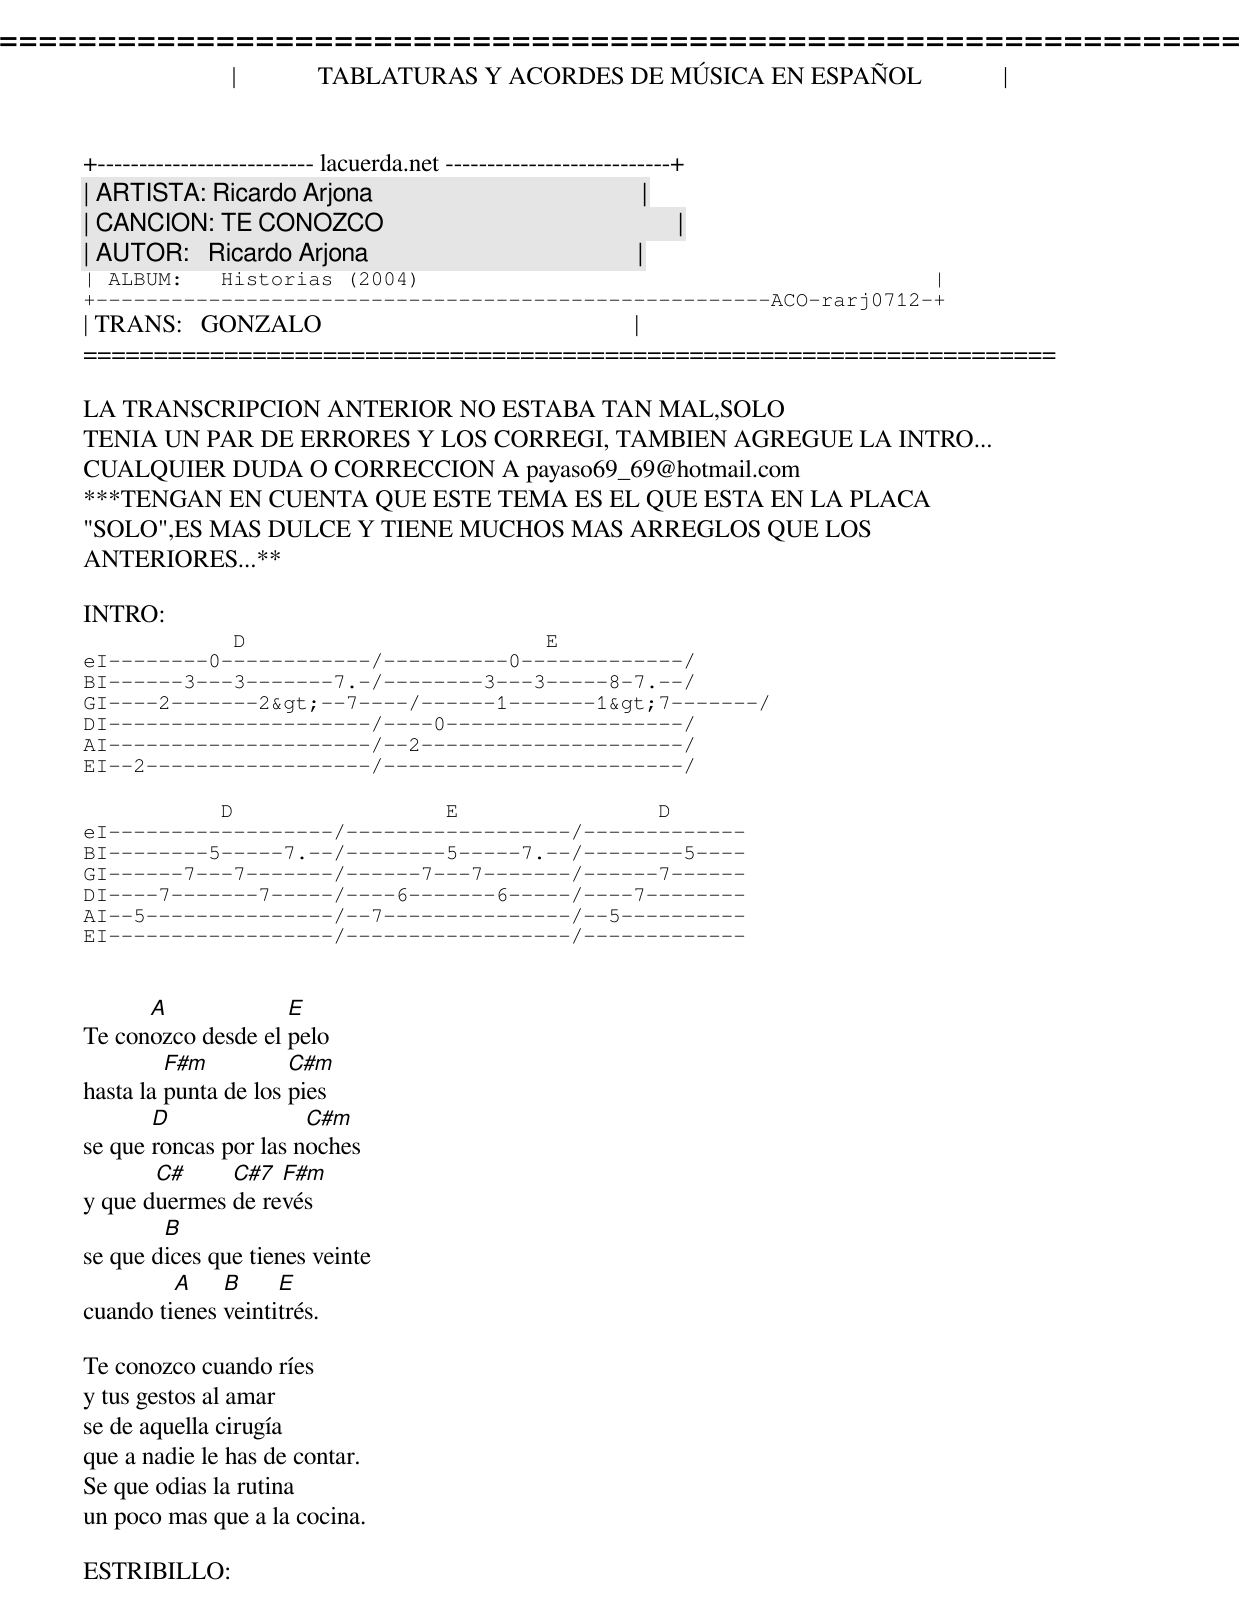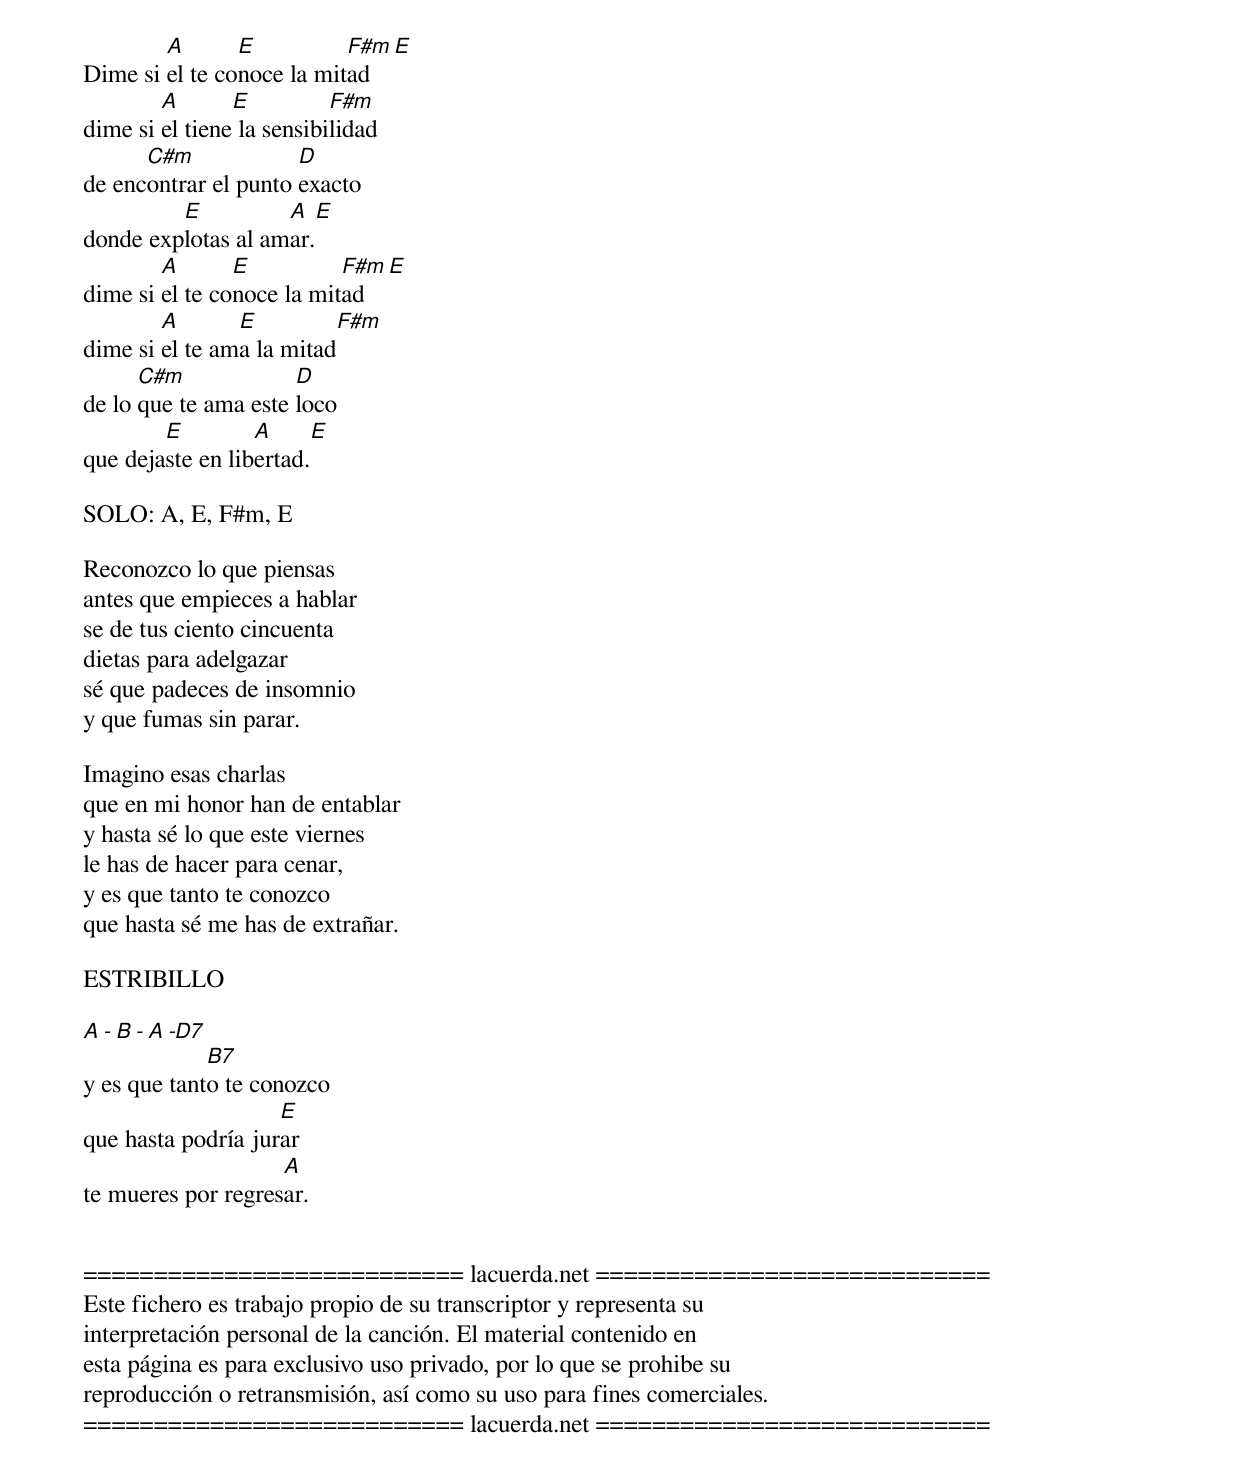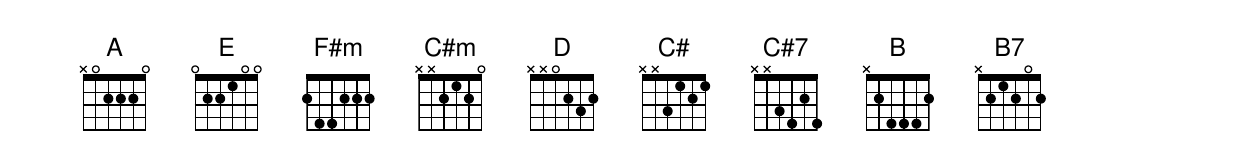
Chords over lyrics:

=====================================================================
|             TABLATURAS Y ACORDES DE MÚSICA EN ESPAÑOL             |
+-------------------------- lacuerda.net ---------------------------+
| ARTISTA: Ricardo Arjona                                           |
| CANCION: TE CONOZCO                                               |
| AUTOR:   Ricardo Arjona                                           |
| ALBUM:   Historias (2004)                                         |
+------------------------------------------------------ACO-rarj0712-+
| TRANS:   GONZALO                                                  |
=====================================================================

LA TRANSCRIPCION ANTERIOR NO ESTABA TAN MAL,SOLO
TENIA UN PAR DE ERRORES Y LOS CORREGI, TAMBIEN AGREGUE LA INTRO...
CUALQUIER DUDA O CORRECCION A payaso69_69@hotmail.com
***TENGAN EN CUENTA QUE ESTE TEMA ES EL QUE ESTA EN LA PLACA
"SOLO",ES MAS DULCE Y TIENE MUCHOS MAS ARREGLOS QUE LOS
ANTERIORES...**

INTRO:
            D                        E
eI--------0------------/----------0-------------/
BI------3---3-------7.-/--------3---3-----8-7.--/
GI----2-------2&gt;--7----/------1-------1&gt;7-------/
DI---------------------/----0-------------------/
AI---------------------/--2---------------------/
EI--2------------------/------------------------/

           D                 E                D
eI------------------/------------------/-------------
BI--------5-----7.--/--------5-----7.--/--------5----
GI------7---7-------/------7---7-------/------7------
DI----7-------7-----/----6-------6-----/----7--------
AI--5---------------/--7---------------/--5----------
EI------------------/------------------/-------------


      A             E
Te conozco desde el pelo
         F#m          C#m
hasta la punta de los pies
       D               C#m
se que roncas por las noches
       C#     C#7  F#m
y que duermes de revés
        B
se que dices que tienes veinte
         A    B     E
cuando tienes veintitrés.

Te conozco cuando ríes
y tus gestos al amar
se de aquella cirugía
que a nadie le has de contar.
Se que odias la rutina
un poco mas que a la cocina.

ESTRIBILLO:

        A       E          F#m        E
Dime si el te conoce la mitad
        A       E          F#m
dime si el tiene la sensibilidad
      C#m             D
de encontrar el punto exacto
         E          A     E
donde explotas al amar.
        A       E          F#m        E
dime si el te conoce la mitad
        A       E          F#m
dime si el te ama la mitad
      C#m             D
de lo que te ama este loco
        E         A      E
que dejaste en libertad.

SOLO: A, E, F#m, E

Reconozco lo que piensas
antes que empieces a hablar
se de tus ciento cincuenta
dietas para adelgazar
sé que padeces de insomnio
y que fumas sin parar.

Imagino esas charlas
que en mi honor han de entablar
y hasta sé lo que este viernes
le has de hacer para cenar,
y es que tanto te conozco
que hasta sé me has de extrañar.

ESTRIBILLO

A - B - A -D7
             B7
y es que tanto te conozco
                    E
que hasta podría jurar
                    A
te mueres por regresar.


=========================== lacuerda.net ============================
Este fichero es trabajo propio de su transcriptor y representa su
interpretación personal de la canción. El material contenido en
esta página es para exclusivo uso privado, por lo que se prohibe su
reproducción o retransmisión, así como su uso para fines comerciales.
=========================== lacuerda.net ============================
